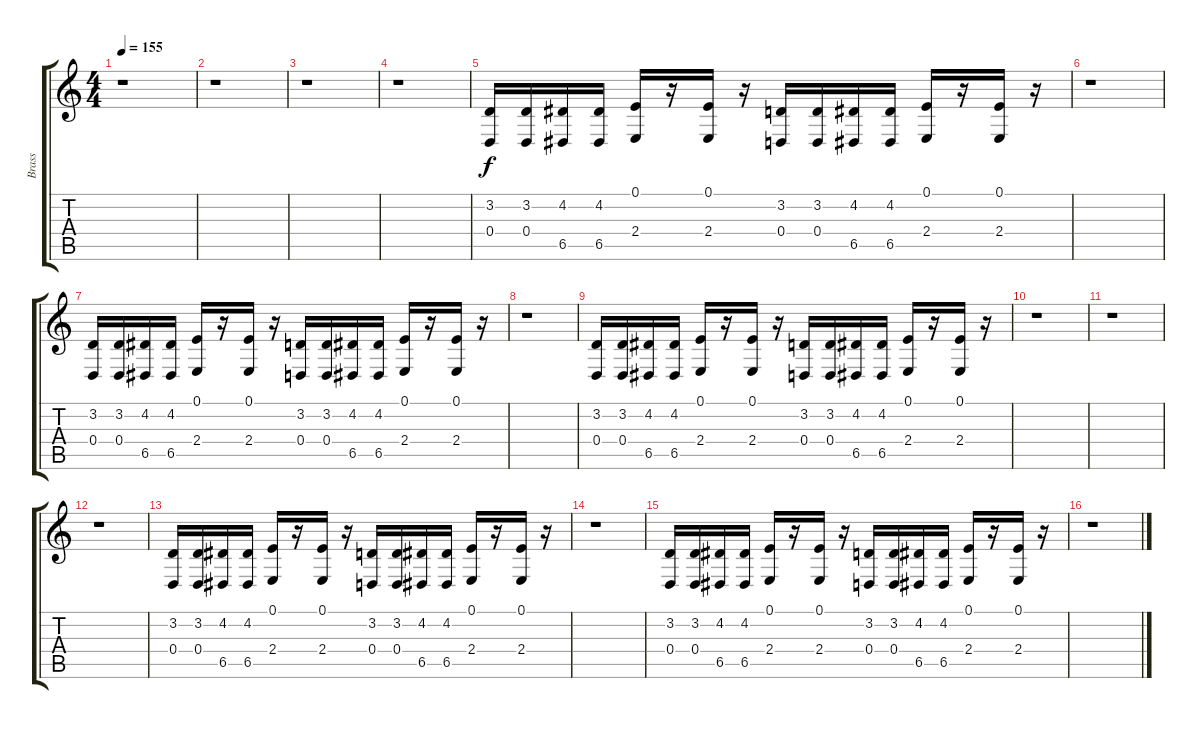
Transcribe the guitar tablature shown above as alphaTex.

\track ("Brass" "Brass") {instrument brasssection}
\staff {score tabs}
\tuning (E4 B3 G3 D3 A2 E2) {hide}
\ts (4 4)
\tempo 155
\clef g2
\ks c
r.1{dy f} |
r.1 |
r.1 |
r.1 |
(3.2 0.4).16 (3.2 0.4).16 (4.2 6.5).16 (4.2 6.5).16 (0.1 2.4).16 r.16 (0.1 2.4).16 r.16 (3.2 0.4).16 (3.2 0.4).16 (4.2 6.5).16 (4.2 6.5).16 (0.1 2.4).16 r.16 (0.1 2.4).16 r.16 |
r.1 |
(3.2 0.4).16 (3.2 0.4).16 (4.2 6.5).16 (4.2 6.5).16 (0.1 2.4).16 r.16 (0.1 2.4).16 r.16 (3.2 0.4).16 (3.2 0.4).16 (4.2 6.5).16 (4.2 6.5).16 (0.1 2.4).16 r.16 (0.1 2.4).16 r.16 |
r.1 |
(3.2 0.4).16 (3.2 0.4).16 (4.2 6.5).16 (4.2 6.5).16 (0.1 2.4).16 r.16 (0.1 2.4).16 r.16 (3.2 0.4).16 (3.2 0.4).16 (4.2 6.5).16 (4.2 6.5).16 (0.1 2.4).16 r.16 (0.1 2.4).16 r.16 |
r.1 |
r.1 |
r.1 |
(3.2 0.4).16 (3.2 0.4).16 (4.2 6.5).16 (4.2 6.5).16 (0.1 2.4).16 r.16 (0.1 2.4).16 r.16 (3.2 0.4).16 (3.2 0.4).16 (4.2 6.5).16 (4.2 6.5).16 (0.1 2.4).16 r.16 (0.1 2.4).16 r.16 |
r.1 |
(3.2 0.4).16 (3.2 0.4).16 (4.2 6.5).16 (4.2 6.5).16 (0.1 2.4).16 r.16 (0.1 2.4).16 r.16 (3.2 0.4).16 (3.2 0.4).16 (4.2 6.5).16 (4.2 6.5).16 (0.1 2.4).16 r.16 (0.1 2.4).16 r.16 |
r.1
